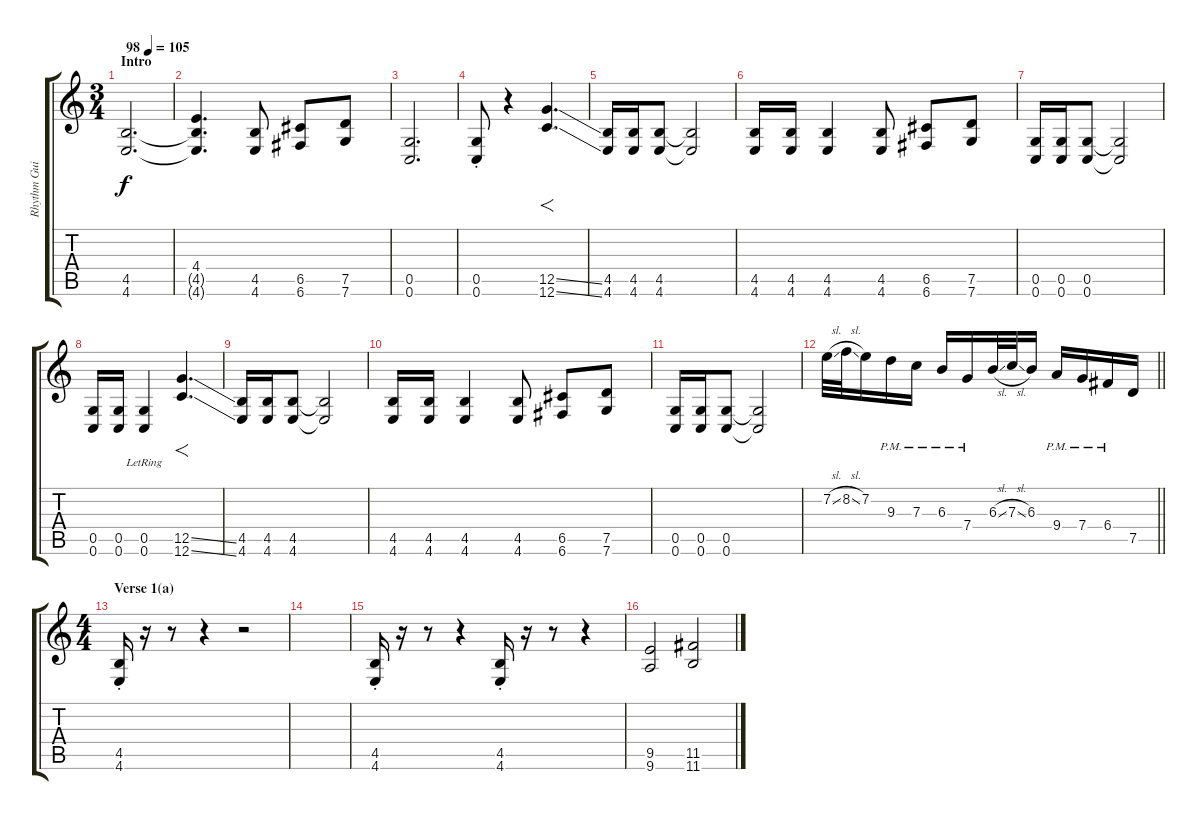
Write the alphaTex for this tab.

\track ("Rhythm Guitar" "Rhythm Gui") {instrument distortionguitar bank 255}
\staff {score tabs}
\tuning (D4 A3 F3 C3 G2 C2) {hide}
\ts (3 4)
\section ("" "Intro")
\tempo (105 "98")
\clef g2
\ks c
(4.5 4.6).2{d dy f instrument distortionguitar} |
(4.4 4.5{t} 4.6{t}).4{d} (4.5 4.6).8 (6.5 6.6).8 (7.5 7.6).8 |
(0.5 0.6).2{d} |
(0.5{st} 0.6{st}).8 r.4 (12.5{ss} 12.6{ss}).4{f d} |
(4.5 4.6).16 (4.5 4.6).16 (4.5 4.6).8 (4.5{t} 4.6{t}).2 |
(4.5 4.6).16 (4.5 4.6).16 (4.5 4.6).4 (4.5 4.6).8 (6.5 6.6).8 (7.5 7.6).8 |
(0.5 0.6).16 (0.5 0.6).16 (0.5 0.6).8 (0.5{t} 0.6{t}).2 |
(0.5 0.6).16 (0.5 0.6).16 (0.5{lr} 0.6{lr}).4 (12.5{ss} 12.6{ss}).4{f d} |
(4.5 4.6).16 (4.5 4.6).16 (4.5 4.6).8 (4.5{t} 4.6{t}).2 |
(4.5 4.6).16 (4.5 4.6).16 (4.5 4.6).4 (4.5 4.6).8 (6.5 6.6).8 (7.5 7.6).8 |
(0.5 0.6).16 (0.5 0.6).16 (0.5 0.6).8 (0.5{t} 0.6{t}).2 |
\barLineRight lightlight
7.2{sl}.32 8.2{sl}.32 7.2.16 9.3{pm}.16 7.3{pm}.16 6.3{pm}.16 7.4{pm}.16 6.3{sl}.32 7.3{sl}.32 6.3.16 9.4{pm}.16 7.4{pm}.16 6.4{pm}.16 7.5.16 |
\ts (4 4)
\section ("" "Verse 1(a)")
(4.5 4.6{st}).16 r.16 r.8 r.4 r.2 |
|
(4.5{st} 4.6).16 r.16 r.8 r.4 (4.5{st} 4.6).16 r.16 r.8 r.4 |
(9.5 9.6).2 (11.5 11.6).2
